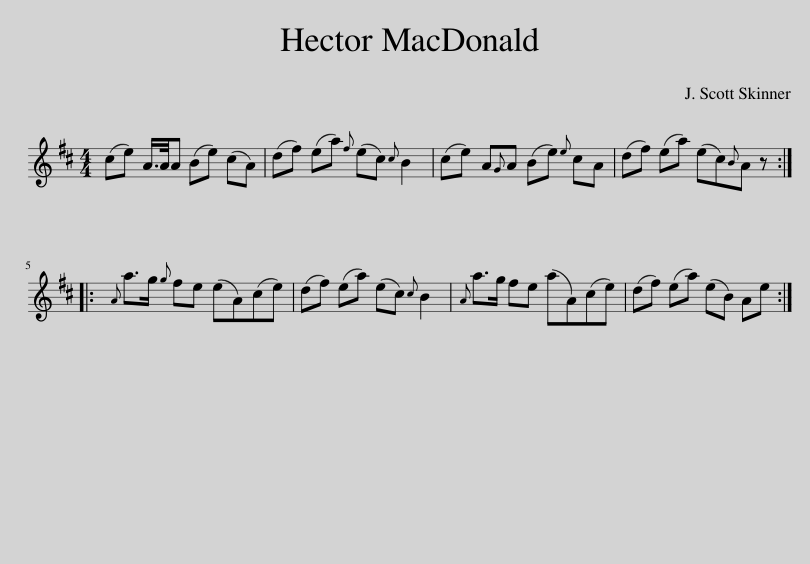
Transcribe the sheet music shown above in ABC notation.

X:1
L:1/8
M:4/4
I:linebreak $
K:D
V:1 treble
V:1
 (ce) A/>A/A (Be) (cA) | (df) (ea){f} (ec){c} B2 | (ce) A{G}A (Be){e} cA | (df) (ea) (ec){B}A z ::${A} a>g{g} fe (eA)(ce) | %5
 (df) (ea) (ec){c} B2 |{A} a>g fe (aA)(ce) | (df) (ea) (eB) Ae :| %8
